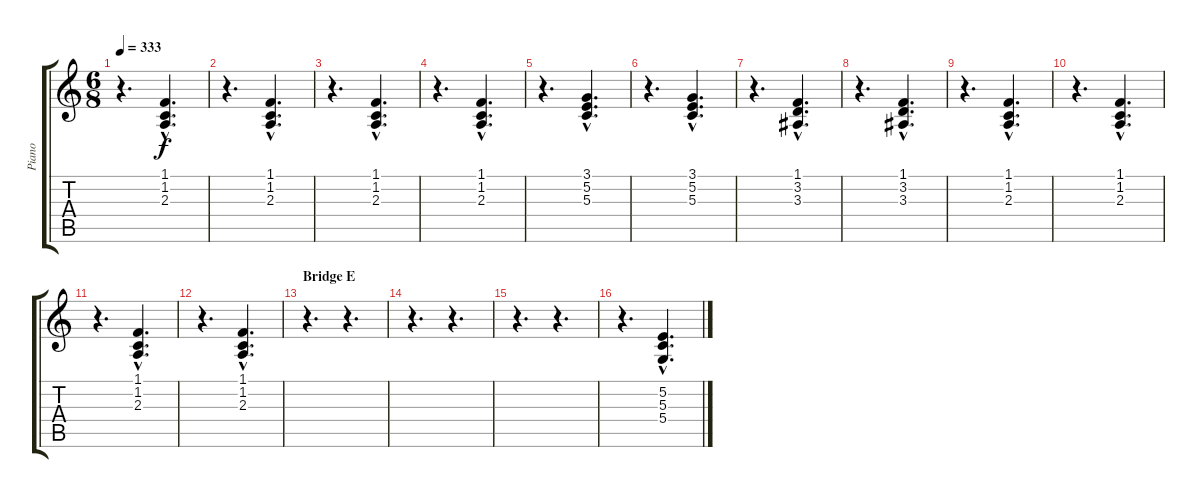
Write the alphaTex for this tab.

\track ("Piano" "Piano") {instrument acousticgrandpiano}
\staff {score tabs}
\tuning (E4 B3 G3 D3 A2 E2) {hide}
\ts (6 8)
\tempo 333
\clef g2
\ks c
r.4{d dy f} (1.1{hac} 1.2{hac} 2.3{hac}).4{d} |
r.4{d} (1.1{hac} 1.2{hac} 2.3{hac}).4{d} |
r.4{d} (1.1{hac} 1.2{hac} 2.3{hac}).4{d} |
r.4{d} (1.1{hac} 1.2{hac} 2.3{hac}).4{d} |
r.4{d} (3.1{hac} 5.2{hac} 5.3{hac}).4{d} |
r.4{d} (3.1{hac} 5.2{hac} 5.3{hac}).4{d} |
r.4{d} (1.1{hac} 3.2{hac} 3.3{hac}).4{d} |
r.4{d} (1.1{hac} 3.2{hac} 3.3{hac}).4{d} |
r.4{d} (1.1{hac} 1.2{hac} 2.3{hac}).4{d} |
r.4{d} (1.1{hac} 1.2{hac} 2.3{hac}).4{d} |
r.4{d} (1.1{hac} 1.2{hac} 2.3{hac}).4{d} |
r.4{d} (1.1{hac} 1.2{hac} 2.3{hac}).4{d} |
\section ("" "Bridge E")
r.4{d} r.4{d} |
r.4{d} r.4{d} |
r.4{d} r.4{d} |
r.4{d} (5.2{hac} 5.3{hac} 5.4{hac}).4{d}
